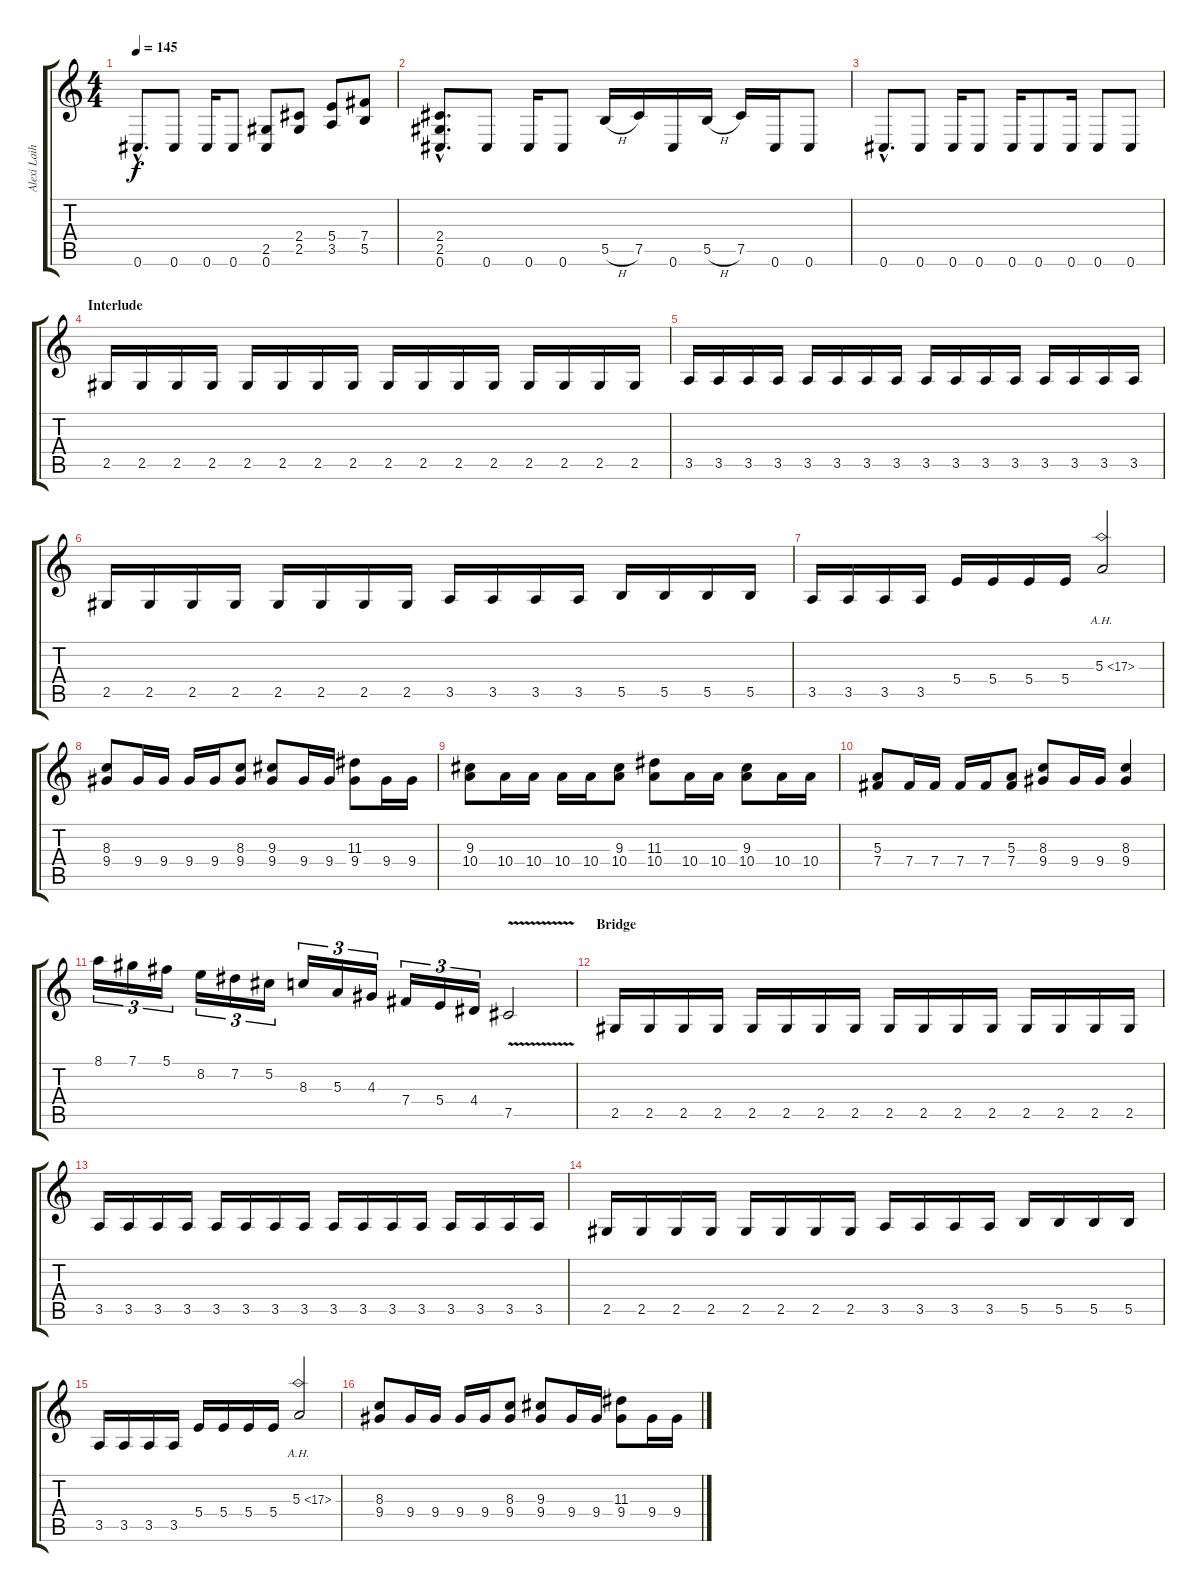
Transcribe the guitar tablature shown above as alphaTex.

\track ("Alexi Laiho" "Alexi Laih") {instrument distortionguitar}
\staff {score tabs}
\tuning (Db4 Ab3 E3 B2 Gb2 Db2) {hide}
\ts (4 4)
\tempo 145
\clef g2
\ks c
0.6{hac}.8{d dy f} 0.6.8 0.6.16 0.6.8 (2.5 0.6).8 (2.4 2.5).8 (5.4 3.5).8 (7.4 5.5).8 |
(2.4{hac} 2.5{hac} 0.6{hac}).8{d} 0.6.8 0.6.16 0.6.8 5.5{h}.16 7.5.16 0.6.16 5.5{h}.16 7.5.16 0.6.16 0.6.8 |
0.6{hac}.8{d} 0.6.8 0.6.16 0.6.8 0.6.16 0.6.8 0.6.16 0.6.8 0.6.8 |
\section ("" "Interlude")
2.5.16 2.5.16 2.5.16 2.5.16 2.5.16 2.5.16 2.5.16 2.5.16 2.5.16 2.5.16 2.5.16 2.5.16 2.5.16 2.5.16 2.5.16 2.5.16 |
3.5.16 3.5.16 3.5.16 3.5.16 3.5.16 3.5.16 3.5.16 3.5.16 3.5.16 3.5.16 3.5.16 3.5.16 3.5.16 3.5.16 3.5.16 3.5.16 |
2.5.16 2.5.16 2.5.16 2.5.16 2.5.16 2.5.16 2.5.16 2.5.16 3.5.16 3.5.16 3.5.16 3.5.16 5.5.16 5.5.16 5.5.16 5.5.16 |
3.5.16 3.5.16 3.5.16 3.5.16 5.4.16 5.4.16 5.4.16 5.4.16 5.3{ah 12}.2 |
(8.3 9.4).8 9.4.16 9.4.16 9.4.16 9.4.16 (8.3 9.4).8 (9.3 9.4).8 9.4.16 9.4.16 (11.3 9.4).8 9.4.16 9.4.16 |
(9.3 10.4).8 10.4.16 10.4.16 10.4.16 10.4.16 (9.3 10.4).8 (11.3 10.4).8 10.4.16 10.4.16 (9.3 10.4).8 10.4.16 10.4.16 |
(5.3 7.4).8 7.4.16 7.4.16 7.4.16 7.4.16 (5.3 7.4).8 (8.3 9.4).8 9.4.16 9.4.16 (8.3 9.4).4 |
8.1.16{tu (3 2)} 7.1.16{tu (3 2)} 5.1.16{tu (3 2)} 8.2.16{tu (3 2)} 7.2.16{tu (3 2)} 5.2.16{tu (3 2)} 8.3.16{tu (3 2)} 5.3.16{tu (3 2)} 4.3.16{tu (3 2)} 7.4.16{tu (3 2)} 5.4.16{tu (3 2)} 4.4.16{tu (3 2)} 7.5{v}.2 |
\section ("" "Bridge")
2.5.16 2.5.16 2.5.16 2.5.16 2.5.16 2.5.16 2.5.16 2.5.16 2.5.16 2.5.16 2.5.16 2.5.16 2.5.16 2.5.16 2.5.16 2.5.16 |
3.5.16 3.5.16 3.5.16 3.5.16 3.5.16 3.5.16 3.5.16 3.5.16 3.5.16 3.5.16 3.5.16 3.5.16 3.5.16 3.5.16 3.5.16 3.5.16 |
2.5.16 2.5.16 2.5.16 2.5.16 2.5.16 2.5.16 2.5.16 2.5.16 3.5.16 3.5.16 3.5.16 3.5.16 5.5.16 5.5.16 5.5.16 5.5.16 |
3.5.16 3.5.16 3.5.16 3.5.16 5.4.16 5.4.16 5.4.16 5.4.16 5.3{ah 12}.2 |
(8.3 9.4).8 9.4.16 9.4.16 9.4.16 9.4.16 (8.3 9.4).8 (9.3 9.4).8 9.4.16 9.4.16 (11.3 9.4).8 9.4.16 9.4.16
